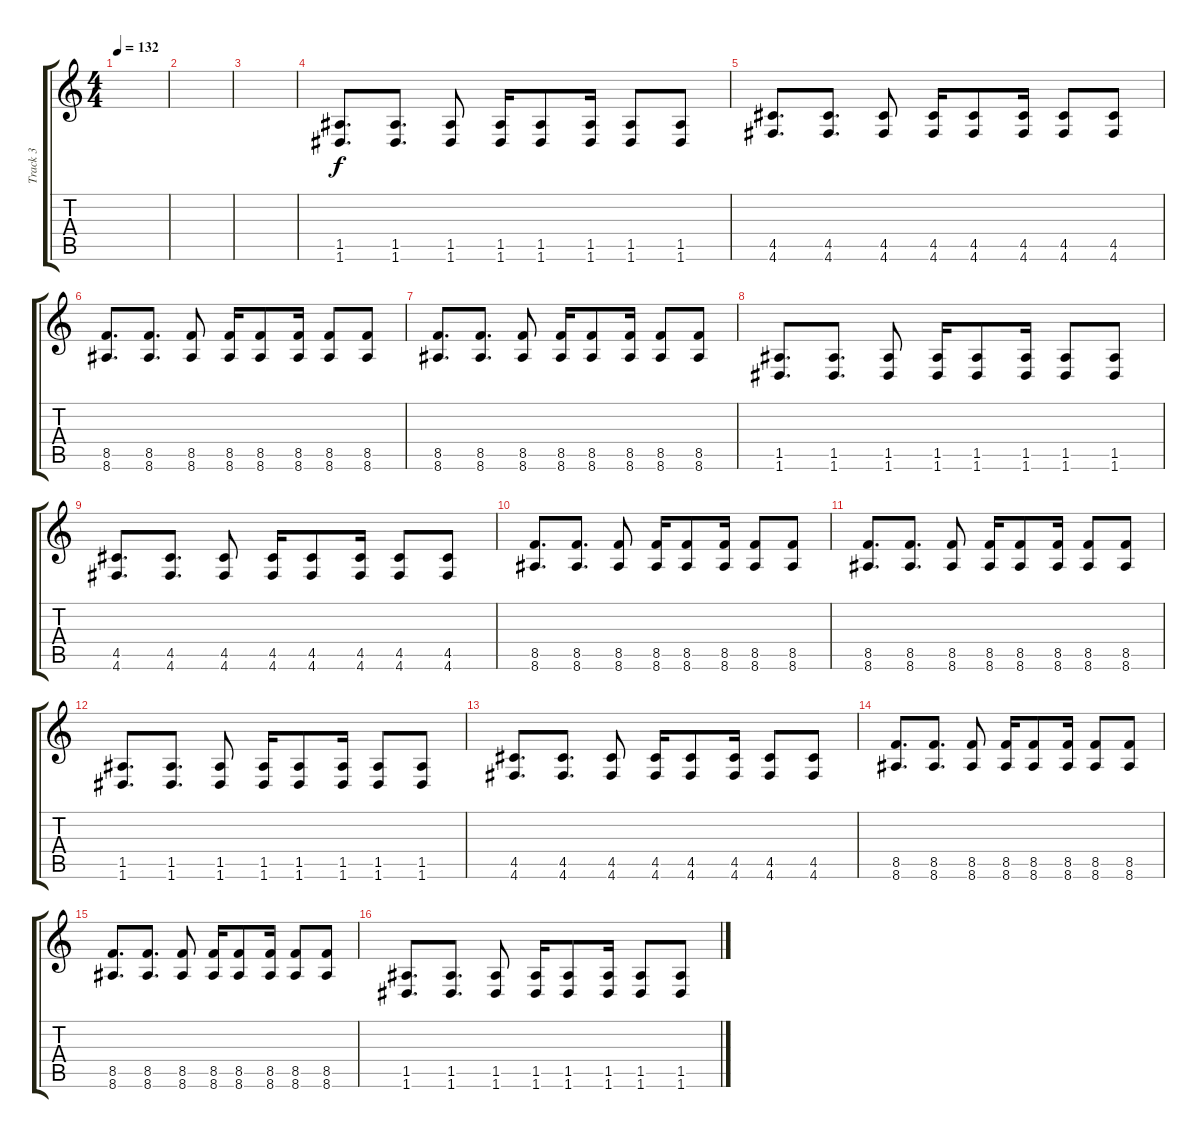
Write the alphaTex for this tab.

\track ("Track 3" "Track 3") {instrument distortionguitar}
\staff {score tabs}
\tuning (E4 B3 G3 D3 A2 D2) {hide}
\ts (4 4)
\tempo 132
\clef g2
\ks c
|
|
|
(1.5 1.6).8{d volume 13} (1.5 1.6).8{d} (1.5 1.6).8 (1.5 1.6).16 (1.5 1.6).8 (1.5 1.6).16 (1.5 1.6).8 (1.5 1.6).8 |
(4.5 4.6).8{d} (4.5 4.6).8{d} (4.5 4.6).8 (4.5 4.6).16 (4.5 4.6).8 (4.5 4.6).16 (4.5 4.6).8 (4.5 4.6).8 |
(8.5 8.6).8{d} (8.5 8.6).8{d} (8.5 8.6).8 (8.5 8.6).16 (8.5 8.6).8 (8.5 8.6).16 (8.5 8.6).8 (8.5 8.6).8 |
(8.5 8.6).8{d} (8.5 8.6).8{d} (8.5 8.6).8 (8.5 8.6).16 (8.5 8.6).8 (8.5 8.6).16 (8.5 8.6).8 (8.5 8.6).8 |
(1.5 1.6).8{d} (1.5 1.6).8{d} (1.5 1.6).8 (1.5 1.6).16 (1.5 1.6).8 (1.5 1.6).16 (1.5 1.6).8 (1.5 1.6).8 |
(4.5 4.6).8{d} (4.5 4.6).8{d} (4.5 4.6).8 (4.5 4.6).16 (4.5 4.6).8 (4.5 4.6).16 (4.5 4.6).8 (4.5 4.6).8 |
(8.5 8.6).8{d} (8.5 8.6).8{d} (8.5 8.6).8 (8.5 8.6).16 (8.5 8.6).8 (8.5 8.6).16 (8.5 8.6).8 (8.5 8.6).8 |
(8.5 8.6).8{d} (8.5 8.6).8{d} (8.5 8.6).8 (8.5 8.6).16 (8.5 8.6).8 (8.5 8.6).16 (8.5 8.6).8 (8.5 8.6).8 |
(1.5 1.6).8{d} (1.5 1.6).8{d} (1.5 1.6).8 (1.5 1.6).16 (1.5 1.6).8 (1.5 1.6).16 (1.5 1.6).8 (1.5 1.6).8 |
(4.5 4.6).8{d} (4.5 4.6).8{d} (4.5 4.6).8 (4.5 4.6).16 (4.5 4.6).8 (4.5 4.6).16 (4.5 4.6).8 (4.5 4.6).8 |
(8.5 8.6).8{d} (8.5 8.6).8{d} (8.5 8.6).8 (8.5 8.6).16 (8.5 8.6).8 (8.5 8.6).16 (8.5 8.6).8 (8.5 8.6).8 |
(8.5 8.6).8{d} (8.5 8.6).8{d} (8.5 8.6).8 (8.5 8.6).16 (8.5 8.6).8 (8.5 8.6).16 (8.5 8.6).8 (8.5 8.6).8 |
(1.5 1.6).8{d} (1.5 1.6).8{d} (1.5 1.6).8 (1.5 1.6).16 (1.5 1.6).8 (1.5 1.6).16 (1.5 1.6).8 (1.5 1.6).8
